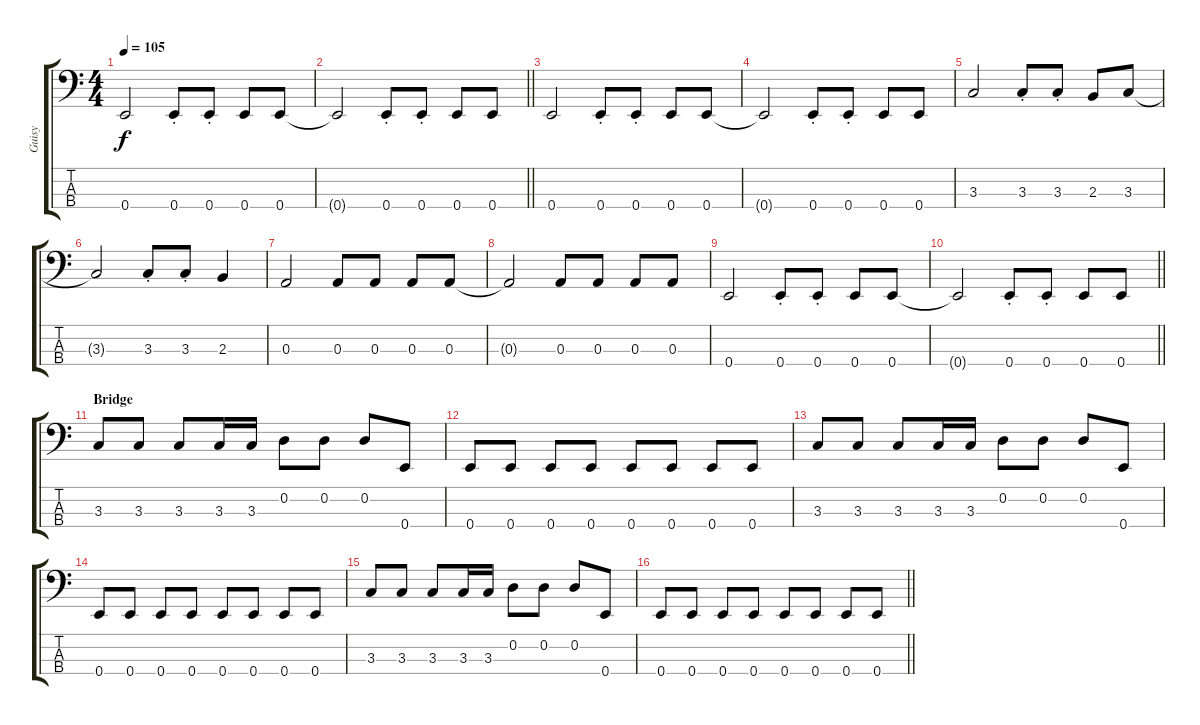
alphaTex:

\track ("Guisy" "Guisy") {instrument electricbassfinger}
\staff {score tabs}
\tuning (G2 D2 A1 E1) {hide}
\ts (4 4)
\tempo 105
\clef f4
\ks c
0.4.2{dy f} 0.4{st}.8 0.4{st}.8 0.4.8 0.4.8 |
\barLineRight lightlight
0.4{t}.2 0.4{st}.8 0.4{st}.8 0.4.8 0.4.8 |
0.4.2 0.4{st}.8 0.4{st}.8 0.4.8 0.4.8 |
0.4{t}.2 0.4{st}.8 0.4{st}.8 0.4.8 0.4.8 |
3.3.2 3.3{st}.8 3.3{st}.8 2.3.8 3.3.8 |
3.3{t}.2 3.3{st}.8 3.3{st}.8 2.3.4 |
0.3.2 0.3.8 0.3.8 0.3.8 0.3.8 |
0.3{t}.2 0.3.8 0.3.8 0.3.8 0.3.8 |
0.4.2 0.4{st}.8 0.4{st}.8 0.4.8 0.4.8 |
\barLineRight lightlight
0.4{t}.2 0.4{st}.8 0.4{st}.8 0.4.8 0.4.8 |
\section ("" "Bridge")
3.3.8 3.3.8 3.3.8 3.3.16 3.3.16 0.2.8 0.2.8 0.2.8 0.4.8 |
0.4.8 0.4.8 0.4.8 0.4.8 0.4.8 0.4.8 0.4.8 0.4.8 |
3.3.8 3.3.8 3.3.8 3.3.16 3.3.16 0.2.8 0.2.8 0.2.8 0.4.8 |
0.4.8 0.4.8 0.4.8 0.4.8 0.4.8 0.4.8 0.4.8 0.4.8 |
3.3.8 3.3.8 3.3.8 3.3.16 3.3.16 0.2.8 0.2.8 0.2.8 0.4.8 |
\barLineRight lightlight
0.4.8 0.4.8 0.4.8 0.4.8 0.4.8 0.4.8 0.4.8 0.4.8
